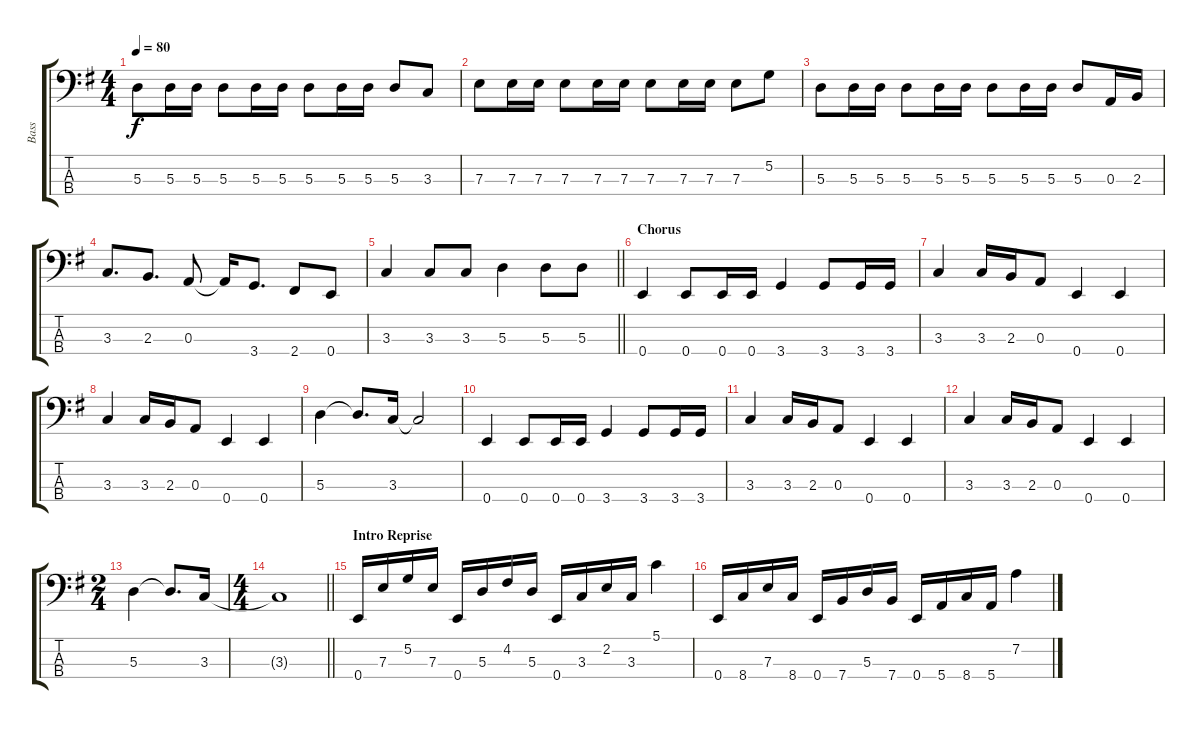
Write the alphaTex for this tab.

\track ("Bass" "Bass") {instrument electricbassfinger}
\staff {score tabs}
\tuning (G2 D2 A1 E1) {hide}
\ts (4 4)
\tempo 80
\clef f4
\ks g
5.3.8{dy f} 5.3.16 5.3.16 5.3.8 5.3.16 5.3.16 5.3.8 5.3.16 5.3.16 5.3.8 3.3.8 |
7.3.8 7.3.16 7.3.16 7.3.8 7.3.16 7.3.16 7.3.8 7.3.16 7.3.16 7.3.8 5.2.8 |
5.3.8 5.3.16 5.3.16 5.3.8 5.3.16 5.3.16 5.3.8 5.3.16 5.3.16 5.3.8 0.3.16 2.3.16 |
3.3.8{d} 2.3.8{d} 0.3.8 0.3{t}.16 3.4.8{d} 2.4.8 0.4.8 |
\barLineRight lightlight
3.3.4 3.3.8 3.3.8 5.3.4 5.3.8 5.3.8 |
\section ("" "Chorus")
0.4.4 0.4.8 0.4.16 0.4.16 3.4.4 3.4.8 3.4.16 3.4.16 |
3.3.4 3.3.16 2.3.16 0.3.8 0.4.4 0.4.4 |
3.3.4 3.3.16 2.3.16 0.3.8 0.4.4 0.4.4 |
5.3.4 5.3{t}.8{d} 3.3.16 3.3{t}.2 |
0.4.4 0.4.8 0.4.16 0.4.16 3.4.4 3.4.8 3.4.16 3.4.16 |
3.3.4 3.3.16 2.3.16 0.3.8 0.4.4 0.4.4 |
3.3.4 3.3.16 2.3.16 0.3.8 0.4.4 0.4.4 |
\ts (2 4)
5.3.4 5.3{t}.8{d} 3.3.16 |
\ts (4 4)
\barLineRight lightlight
3.3{t}.1 |
\section ("" "Intro Reprise")
0.4.16 7.3.16 5.2.16 7.3.16 0.4.16 5.3.16 4.2.16 5.3.16 0.4.16 3.3.16 2.2.16 3.3.16 5.1.4 |
0.4.16 8.4.16 7.3.16 8.4.16 0.4.16 7.4.16 5.3.16 7.4.16 0.4.16 5.4.16 8.4.16 5.4.16 7.2.4
